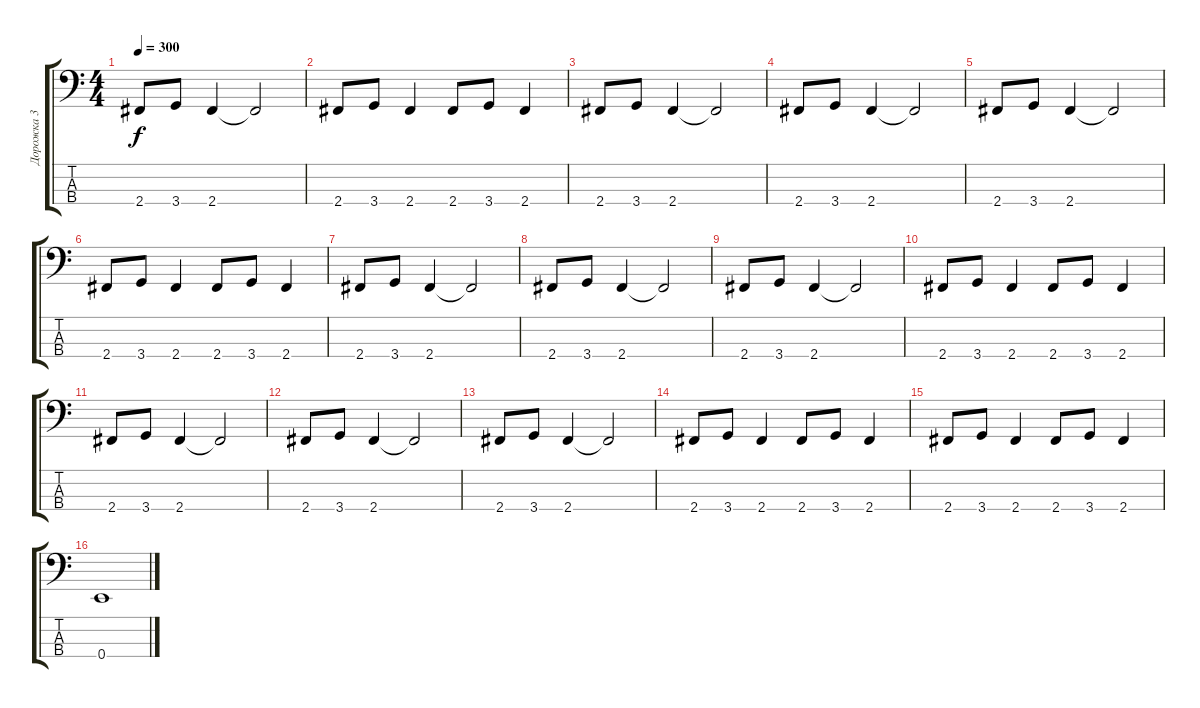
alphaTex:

\track ("Дорожка 3" "Дорожка 3") {instrument slapbass1}
\staff {score tabs}
\tuning (G2 D2 A1 E1) {hide}
\ts (4 4)
\tempo 300
\clef f4
\ks c
2.4.8{dy f} 3.4.8 2.4.4 2.4{t}.2 |
2.4.8 3.4.8 2.4.4 2.4.8 3.4.8 2.4.4 |
2.4.8 3.4.8 2.4.4 2.4{t}.2 |
2.4.8 3.4.8 2.4.4 2.4{t}.2 |
2.4.8 3.4.8 2.4.4 2.4{t}.2 |
2.4.8 3.4.8 2.4.4 2.4.8 3.4.8 2.4.4 |
2.4.8 3.4.8 2.4.4 2.4{t}.2 |
2.4.8 3.4.8 2.4.4 2.4{t}.2 |
2.4.8 3.4.8 2.4.4 2.4{t}.2 |
2.4.8 3.4.8 2.4.4 2.4.8 3.4.8 2.4.4 |
2.4.8 3.4.8 2.4.4 2.4{t}.2 |
2.4.8 3.4.8 2.4.4 2.4{t}.2 |
2.4.8 3.4.8 2.4.4 2.4{t}.2 |
2.4.8 3.4.8 2.4.4 2.4.8 3.4.8 2.4.4 |
2.4.8 3.4.8 2.4.4 2.4.8 3.4.8 2.4.4 |
0.4.1
